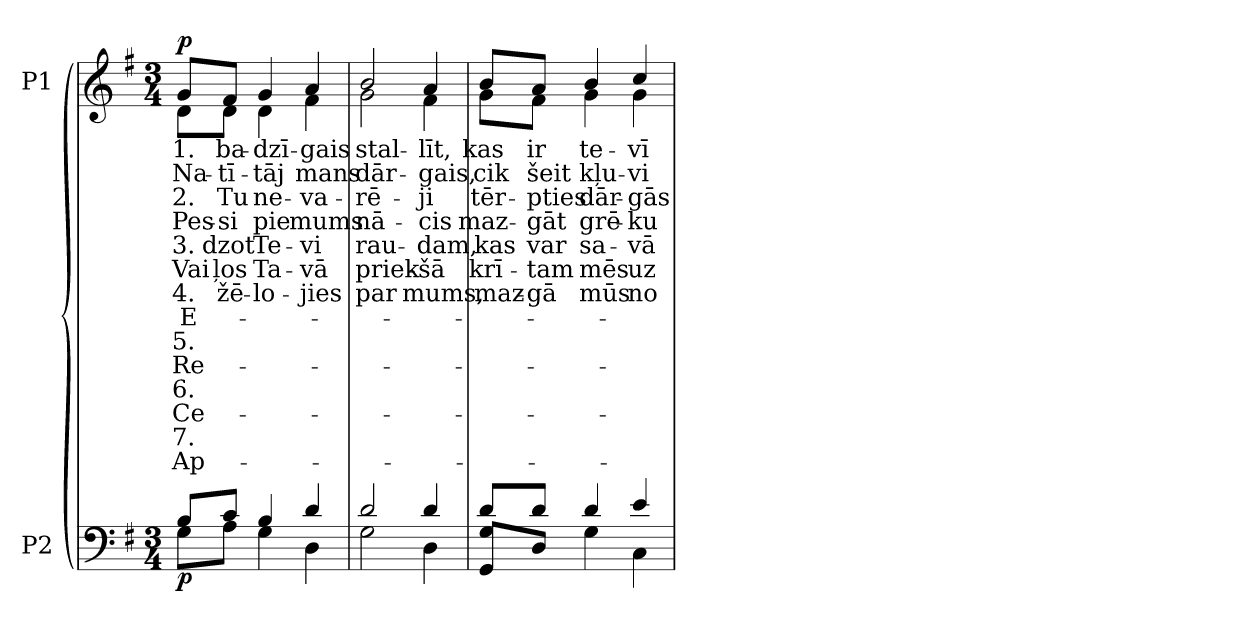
**kern	**dynam	**kern	**text	**text	**text	**text	**text	**text	**text	**text	**text	**text	**text	**text	**text	**text	**dynam
*part2	*part2	*part1	*part1	*part1	*part1	*part1	*part1	*part1	*part1	*part1	*part1	*part1	*part1	*part1	*part1	*part1	*part1
*staff2	*staff2	*staff1	*staff1	*staff1	*staff1	*staff1	*staff1	*staff1	*staff1	*staff1	*staff1	*staff1	*staff1	*staff1	*staff1	*staff1	*staff1
*I"P2	*	*I"P1	*	*	*	*	*	*	*	*	*	*	*	*	*	*	*
!!LO:PB:g=z
*clefF4	*	*clefG2	*	*	*	*	*	*	*	*	*	*	*	*	*	*	*
*k[f#]	*	*k[f#]	*	*	*	*	*	*	*	*	*	*	*	*	*	*	*
*G:	*	*G:	*	*	*	*	*	*	*	*	*	*	*	*	*	*	*
*M3/4	*	*M3/4	*	*	*	*	*	*	*	*	*	*	*	*	*	*	*
*MM80	*	*MM80	*	*	*	*	*	*	*	*	*	*	*	*	*	*	*
=1	=1	=1	=1	=1	=1	=1	=1	=1	=1	=1	=1	=1	=1	=1	=1	=1	=1
*^	*	*	*	*	*	*	*	*	*	*	*	*	*	*	*	*	*
!	!	!	!LO:TX:a:B:t=Andante	!	!	!	!	!	!	!	!	!	!	!	!	!	!	!
!	!	!	!	!LO:LY:b:color=#000000	!LO:LY:b:color=#000000	!LO:LY:b:color=#000000	!LO:LY:b:color=#000000	!LO:LY:b:color=#000000	!LO:LY:b:color=#000000	!LO:LY:b:color=#000000	!LO:LY:b:color=#000000	!LO:LY:b:color=#000000	!LO:LY:b:color=#000000	!LO:LY:b:color=#000000	!LO:LY:b:color=#000000	!LO:LY:b:color=#000000	!LO:LY:b:color=#000000	!
*	*	*	*^	*	*	*	*	*	*	*	*	*	*	*	*	*	*	*
8Bi/L	8Gi\L	p	8gi/L	8di\L	1.	Na-	2.	Pes-	3.	Vai	4.	E-	5.	Re-	6.	Ce-	7.	-Ap-	p
!	!	!	!	!	!LO:LY:b:color=#000000	!LO:LY:b:color=#000000	!LO:LY:b:color=#000000	!LO:LY:b:color=#000000	!LO:LY:b:color=#000000	!LO:LY:b:color=#000000	!LO:LY:b:color=#000000	!	!	!	!	!	!	!	!
8ci/J	8Ai\J	.	8f#i/J	8di\J	-ba-	-tī-	Tu	-si	-dzot	-ļos	žē-	.	.	.	.	.	.	.	.
!	!	!	!	!	!LO:LY:b:color=#000000	!LO:LY:b:color=#000000	!LO:LY:b:color=#000000	!LO:LY:b:color=#000000	!LO:LY:b:color=#000000	!LO:LY:b:color=#000000	!LO:LY:b:color=#000000	!	!	!	!	!	!	!	!
4Bi/	4Gi\	.	4gi/	4di\	-dzī-	-tāj	ne-	pie	Te-	-Ta-	-lo-	.	.	.	.	.	.	.	.
!	!	!	!	!	!LO:LY:b:color=#000000	!LO:LY:b:color=#000000	!LO:LY:b:color=#000000	!LO:LY:b:color=#000000	!LO:LY:b:color=#000000	!LO:LY:b:color=#000000	!LO:LY:b:color=#000000	!	!	!	!	!	!	!	!
4di/	4Di\	.	4ai/	4f#i\	-gais	mans	-va-	mums	-vi	vā	-jies	.	.	.	.	.	.	.	.
=2	=2	=2	=2	=2	=2	=2	=2	=2	=2	=2	=2	=2	=2	=2	=2	=2	=2	=2	=2
!	!	!	!	!	!LO:LY:b:color=#000000	!LO:LY:b:color=#000000	!LO:LY:b:color=#000000	!LO:LY:b:color=#000000	!LO:LY:b:color=#000000	!LO:LY:b:color=#000000	!LO:LY:b:color=#000000	!	!	!	!	!	!	!	!
2di/	2Gi\	.	2bi/	2gi\	stal-	dār-	-rē-	nā-	rau-	priek-	par	.	.	.	.	.	.	.	.
!	!	!	!	!	!LO:LY:b:color=#000000	!LO:LY:b:color=#000000	!LO:LY:b:color=#000000	!LO:LY:b:color=#000000	!LO:LY:b:color=#000000	!LO:LY:b:color=#000000	!LO:LY:b:color=#000000	!	!	!	!	!	!	!	!
4di/	4Di\	.	4ai/	4f#i\	-līt,	-gais,	-ji	-cis	-dam,	šā	-mums,	.	.	.	.	.	.	.	.
=3	=3	=3	=3	=3	=3	=3	=3	=3	=3	=3	=3	=3	=3	=3	=3	=3	=3	=3	=3
!	!	!	!	!	!LO:LY:b:color=#000000	!LO:LY:b:color=#000000	!LO:LY:b:color=#000000	!LO:LY:b:color=#000000	!LO:LY:b:color=#000000	!LO:LY:b:color=#000000	!LO:LY:b:color=#000000	!	!	!	!	!	!	!	!
8di/L	8GGi/ 8Gi/L	.	8bi/L	8gi\L	kas	cik	tēr-	maz-	kas	krī-	-maz-	.	.	.	.	.	.	.	.
!	!	!	!	!	!LO:LY:b:color=#000000	!LO:LY:b:color=#000000	!LO:LY:b:color=#000000	!LO:LY:b:color=#000000	!LO:LY:b:color=#000000	!LO:LY:b:color=#000000	!LO:LY:b:color=#000000	!	!	!	!	!	!	!	!
8di/J	8Di/J	.	8ai/J	8f#i\J	ir	šeit	-pties	-gāt	var	tam	-gā	.	.	.	.	.	.	.	.
!	!	!	!	!	!LO:LY:b:color=#000000	!LO:LY:b:color=#000000	!LO:LY:b:color=#000000	!LO:LY:b:color=#000000	!LO:LY:b:color=#000000	!LO:LY:b:color=#000000	!LO:LY:b:color=#000000	!	!	!	!	!	!	!	!
4di/	4Gi\	.	4bi/	4gi\	te-	kļu-	dār-	grē-	sa-	mēs	mūs	.	.	.	.	.	.	.	.
!	!	!	!	!	!LO:LY:b:color=#000000	!LO:LY:b:color=#000000	!LO:LY:b:color=#000000	!LO:LY:b:color=#000000	!LO:LY:b:color=#000000	!LO:LY:b:color=#000000	!LO:LY:b:color=#000000	!	!	!	!	!	!	!	!
4ei/	4Ci\	.	4cci/	4gi\	-vī	-vi	-gās	-ku	-vā	uz	no	.	.	.	.	.	.	.	.
*v	*v	*	*	*	*	*	*	*	*	*	*	*	*	*	*	*	*	*	*
*	*	*v	*v	*	*	*	*	*	*	*	*	*	*	*	*	*	*	*
=	=	=	=	=	=	=	=	=	=	=	=	=	=	=	=	=	=
*-	*-	*-	*-	*-	*-	*-	*-	*-	*-	*-	*-	*-	*-	*-	*-	*-	*-
